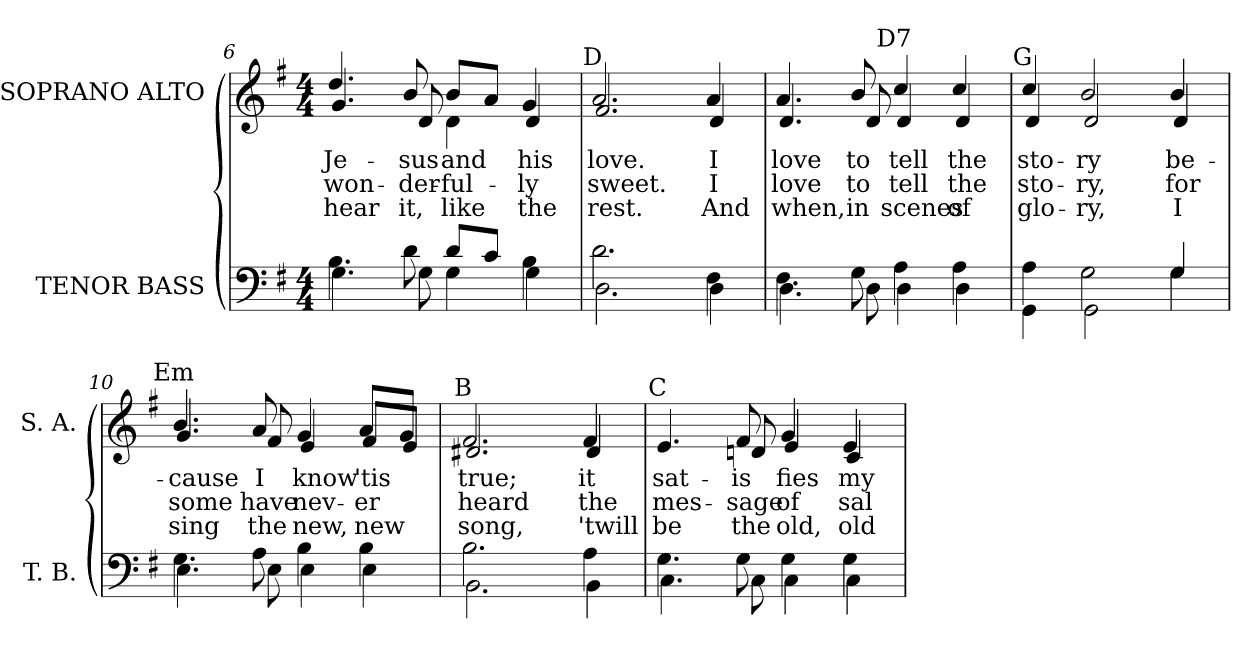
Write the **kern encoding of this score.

**kern	**kern	**text	**text	**text
*part2	*part1	*part1	*part1	*part1
*staff2	*staff1	*staff1	*staff1	*staff1
*I"TENOR BASS	*I"SOPRANO ALTO	*	*	*
*I'T. B.	*I'S. A.	*	*	*
*clefF4	*clefG2	*	*	*
*k[f#]	*k[f#]	*	*	*
*G:	*G:	*	*	*
*M4/4	*M4/4	*	*	*
=6	=6	=6	=6	=6
*^	*	*	*	*
!	!	!	!LO:LY:b:color=#000000	!LO:LY:b:color=#000000	!LO:LY:b:color=#000000
*	*	*^	*	*	*
4.Bi\	4.Gi\	4.ddi/	4.gi/	Je-	won-	hear
!	!	!	!	!LO:LY:b:color=#000000	!LO:LY:b:color=#000000	!LO:LY:b:color=#000000
8di\	8Gi\	8bi/	8di/	-sus	-der-	it,
!	!	!	!	!LO:LY:b:color=#000000	!LO:LY:b:color=#000000	!LO:LY:b:color=#000000
8di/L	4Gi\	8bi/L	4di\	and	-ful-	like
8ci/J	.	8ai/J	.	.	.	.
!	!	!	!	!LO:LY:b:color=#000000	!LO:LY:b:color=#000000	!LO:LY:b:color=#000000
4Bi\	4Gi\	4gi/	4di/	his	-ly	the
!!LO:LB:g=z	!!
=7	=7	=7	=7	=7	=7	=7
!	!	!LO:TX:a:cj:t=D	!	!	!	!
!	!	!	!	!LO:LY:b:color=#000000	!LO:LY:b:color=#000000	!LO:LY:b:color=#000000
2.di\	2.Di\	2.ai/	2.f#i/	love.	sweet.	rest.
!	!	!	!	!LO:LY:b:color=#000000	!LO:LY:b:color=#000000	!LO:LY:b:color=#000000
4F#i\	4Di\	4ai/	4di/	I	I	And
=8	=8	=8	=8	=8	=8	=8
!	!	!	!	!LO:LY:b:color=#000000	!LO:LY:b:color=#000000	!LO:LY:b:color=#000000
4.F#i\	4.Di\	4.ai/	4.di/	love	love	when,
!	!	!	!	!LO:LY:b:color=#000000	!LO:LY:b:color=#000000	!LO:LY:b:color=#000000
8Gi\	8Di\	8bi/	8di/	to	to	in
!	!	!LO:TX:a:cj:t=D7	!	!	!	!
!	!	!	!	!LO:LY:b:color=#000000	!LO:LY:b:color=#000000	!LO:LY:b:color=#000000
4Ai\	4Di\	4cci/	4di/	tell	tell	scenes
!	!	!	!	!LO:LY:b:color=#000000	!LO:LY:b:color=#000000	!LO:LY:b:color=#000000
4Ai\	4Di\	4cci/	4di/	the	the	of
=9	=9	=9	=9	=9	=9	=9
!	!	!LO:TX:a:cj:t=G	!	!	!	!
!	!	!	!	!LO:LY:b:color=#000000	!LO:LY:b:color=#000000	!LO:LY:b:color=#000000
4Ai\	4GGi\	4cci/	4di/	sto-	sto-	glo-
!	!	!	!	!LO:LY:b:color=#000000	!LO:LY:b:color=#000000	!LO:LY:b:color=#000000
2Gi\	2GGi\	2bi/	2di/	-ry	-ry,	-ry,
!	!	!	!	!LO:LY:b:color=#000000	!LO:LY:b:color=#000000	!LO:LY:b:color=#000000
4Gi/	4Gi\	4bi/	4di/	be-	for	I
=10	=10	=10	=10	=10	=10	=10
!	!	!LO:TX:a:cj:t=Em	!	!	!	!
!	!	!	!	!LO:LY:b:color=#000000	!LO:LY:b:color=#000000	!LO:LY:b:color=#000000
4.Gi\	4.Ei\	4.bi/	4.gi/	-cause	some	sing
!	!	!	!	!LO:LY:b:color=#000000	!LO:LY:b:color=#000000	!LO:LY:b:color=#000000
8Ai\	8Ei\	8ai/	8f#i/	I	have	the
!	!	!	!	!LO:LY:b:color=#000000	!LO:LY:b:color=#000000	!LO:LY:b:color=#000000
4Bi\	4Ei\	4gi/	4ei/	know	nev-	new,
!	!	!	!	!LO:LY:b:color=#000000	!LO:LY:b:color=#000000	!LO:LY:b:color=#000000
4Bi\	4Ei\	8ai/L	8f#i/L	'tis	-er	new
.	.	8gi/J	8ei/J	.	.	.
!!LO:LB:g=z	!!
=11	=11	=11	=11	=11	=11	=11
!	!	!LO:TX:a:cj:t=B	!	!	!	!
!	!	!	!	!LO:LY:b:color=#000000	!LO:LY:b:color=#000000	!LO:LY:b:color=#000000
2.Bi\	2.BBi\	2.f#i/	2.d#Xi/	true;	heard	song,
!	!	!	!	!LO:LY:b:color=#000000	!LO:LY:b:color=#000000	!LO:LY:b:color=#000000
4Ai\	4BBi\	4f#i/	4d#i/	it	the	'twill
=12	=12	=12	=12	=12	=12	=12
!	!	!LO:TX:a:cj:t=C	!	!	!	!
!	!	!	!	!LO:LY:b:color=#000000	!LO:LY:b:color=#000000	!LO:LY:b:color=#000000
4.Gi\	4.Ci\	4.ei/	4.ei\yy	sat-	mes-	be
!	!	!	!	!LO:LY:b:color=#000000	!LO:LY:b:color=#000000	!LO:LY:b:color=#000000
8Gi\	8Ci\	8f#i/	8dni/	-is	-sage	the
!	!	!	!	!LO:LY:b:color=#000000	!LO:LY:b:color=#000000	!LO:LY:b:color=#000000
4Gi\	4Ci\	4gi/	4ei/	fies	of	old,
!	!	!	!	!LO:LY:b:color=#000000	!LO:LY:b:color=#000000	!LO:LY:b:color=#000000
4Gi\	4Ci\	4ei/	4ci/	my	sal-	old
*v	*v	*	*	*	*	*
*	*v	*v	*	*	*
=	=	=	=	=
*-	*-	*-	*-	*-
